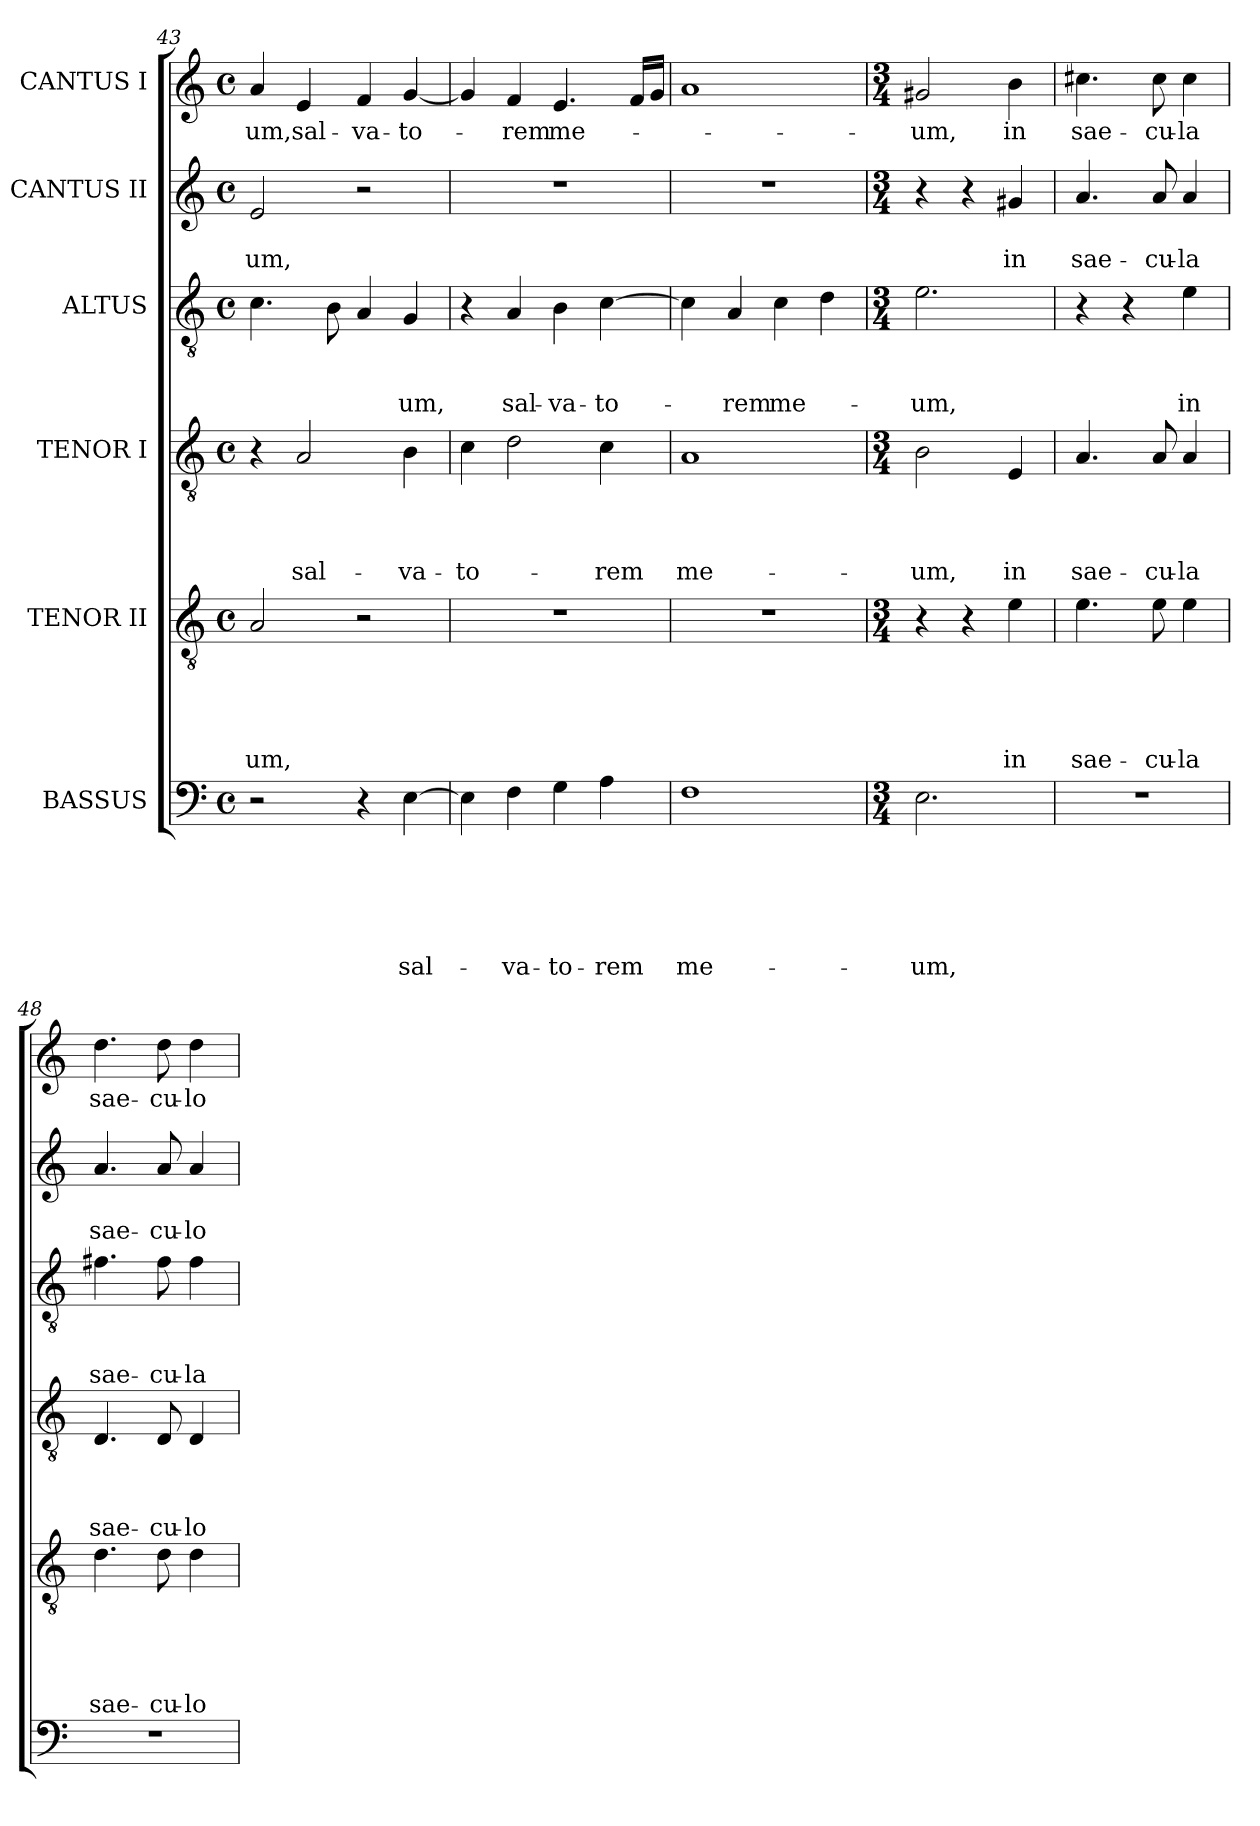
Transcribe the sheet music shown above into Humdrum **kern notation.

**kern	**text	**text	**text	**text	**text	**text	**kern	**text	**text	**text	**text	**text	**kern	**text	**text	**text	**text	**kern	**text	**text	**text	**kern	**text	**text	**kern	**text
*part6	*part6	*part6	*part6	*part6	*part6	*part6	*part5	*part5	*part5	*part5	*part5	*part5	*part4	*part4	*part4	*part4	*part4	*part3	*part3	*part3	*part3	*part2	*part2	*part2	*part1	*part1
*staff6	*staff6	*staff6	*staff6	*staff6	*staff6	*staff6	*staff5	*staff5	*staff5	*staff5	*staff5	*staff5	*staff4	*staff4	*staff4	*staff4	*staff4	*staff3	*staff3	*staff3	*staff3	*staff2	*staff2	*staff2	*staff1	*staff1
*I"BASSUS	*	*	*	*	*	*	*I"TENOR II	*	*	*	*	*	*I"TENOR I	*	*	*	*	*I"ALTUS	*	*	*	*I"CANTUS II	*	*	*I"CANTUS I	*
*clefF4	*	*	*	*	*	*	*clefGv2	*	*	*	*	*	*clefGv2	*	*	*	*	*clefGv2	*	*	*	*clefG2	*	*	*clefG2	*
*k[]	*	*	*	*	*	*	*k[]	*	*	*	*	*	*k[]	*	*	*	*	*k[]	*	*	*	*k[]	*	*	*k[]	*
*C:	*	*	*	*	*	*	*C:	*	*	*	*	*	*C:	*	*	*	*	*C:	*	*	*	*C:	*	*	*C:	*
*M4/4	*	*	*	*	*	*	*M4/4	*	*	*	*	*	*M4/4	*	*	*	*	*M4/4	*	*	*	*M4/4	*	*	*M4/4	*
*met(c)	*	*	*	*	*	*	*met(c)	*	*	*	*	*	*met(c)	*	*	*	*	*met(c)	*	*	*	*met(c)	*	*	*met(c)	*
=43	=43	=43	=43	=43	=43	=43	=43	=43	=43	=43	=43	=43	=43	=43	=43	=43	=43	=43	=43	=43	=43	=43	=43	=43	=43	=43
2r	.	.	.	.	.	.	2A/	.	.	.	.	-um,	4r	.	.	.	.	4.c\	.	.	.	2e/	.	-um,	4a/	-um,
.	.	.	.	.	.	.	.	.	.	.	.	.	2A/	.	.	.	sal-	.	.	.	.	.	.	.	4e/	sal-
.	.	.	.	.	.	.	.	.	.	.	.	.	.	.	.	.	.	8B\	.	.	.	.	.	.	.	.
4r	.	.	.	.	.	.	2r	.	.	.	.	.	.	.	.	.	.	4A/	.	.	.	2r	.	.	4f/	-va-
[4E\	.	.	.	.	.	sal-	.	.	.	.	.	.	4B\	.	.	.	-va-	4G/	.	.	-um,	.	.	.	[4g/	-to-
=44	=44	=44	=44	=44	=44	=44	=44	=44	=44	=44	=44	=44	=44	=44	=44	=44	=44	=44	=44	=44	=44	=44	=44	=44	=44	=44
4E\]	.	.	.	.	.	.	1r	.	.	.	.	.	4c\	.	.	.	-to-	4r	.	.	.	1r	.	.	4g/]	.
4F\	.	.	.	.	.	-va-	.	.	.	.	.	.	2d\	.	.	.	.	4A/	.	.	sal-	.	.	.	4f/	-rem
4G\	.	.	.	.	.	-to-	.	.	.	.	.	.	.	.	.	.	.	4B\	.	.	-va-	.	.	.	4.e/	me-
4A\	.	.	.	.	.	-rem	.	.	.	.	.	.	4c\	.	.	.	-rem	[4c\	.	.	-to-	.	.	.	.	.
.	.	.	.	.	.	.	.	.	.	.	.	.	.	.	.	.	.	.	.	.	.	.	.	.	16f/LL	.
.	.	.	.	.	.	.	.	.	.	.	.	.	.	.	.	.	.	.	.	.	.	.	.	.	16g/JJ	.
=45	=45	=45	=45	=45	=45	=45	=45	=45	=45	=45	=45	=45	=45	=45	=45	=45	=45	=45	=45	=45	=45	=45	=45	=45	=45	=45
1F	.	.	.	.	.	me-	1r	.	.	.	.	.	1A	.	.	.	me-	4c\]	.	.	.	1r	.	.	1a	.
.	.	.	.	.	.	.	.	.	.	.	.	.	.	.	.	.	.	4A/	.	.	-rem	.	.	.	.	.
.	.	.	.	.	.	.	.	.	.	.	.	.	.	.	.	.	.	4c\	.	.	me-	.	.	.	.	.
.	.	.	.	.	.	.	.	.	.	.	.	.	.	.	.	.	.	4d\	.	.	.	.	.	.	.	.
=46	=46	=46	=46	=46	=46	=46	=46	=46	=46	=46	=46	=46	=46	=46	=46	=46	=46	=46	=46	=46	=46	=46	=46	=46	=46	=46
*M3/4	*	*	*	*	*	*	*M3/4	*	*	*	*	*	*M3/4	*	*	*	*	*M3/4	*	*	*	*M3/4	*	*	*M3/4	*
2.E\	.	.	.	.	.	-um,	4r	.	.	.	.	.	2B\	.	.	.	-um,	2.e\	.	.	-um,	4r	.	.	2g#X/	-um,
.	.	.	.	.	.	.	4r	.	.	.	.	.	.	.	.	.	.	.	.	.	.	4r	.	.	.	.
.	.	.	.	.	.	.	4e\	.	.	.	.	in	4E/	.	.	.	in	.	.	.	.	4g#X/	.	in	4b\	in
!!LO:LB:g=z
=47	=47	=47	=47	=47	=47	=47	=47	=47	=47	=47	=47	=47	=47	=47	=47	=47	=47	=47	=47	=47	=47	=47	=47	=47	=47	=47
2.r	.	.	.	.	.	.	4.e\	.	.	.	.	sae-	4.A/	.	.	.	sae-	4r	.	.	.	4.a/	.	sae-	4.cc#X\	sae-
.	.	.	.	.	.	.	.	.	.	.	.	.	.	.	.	.	.	4r	.	.	.	.	.	.	.	.
.	.	.	.	.	.	.	8e\	.	.	.	.	-cu-	8A/	.	.	.	-cu-	.	.	.	.	8a/	.	-cu-	8cc#\	-cu-
.	.	.	.	.	.	.	4e\	.	.	.	.	-la	4A/	.	.	.	-la	4e\	.	.	in	4a/	.	-la	4cc#\	-la
=48	=48	=48	=48	=48	=48	=48	=48	=48	=48	=48	=48	=48	=48	=48	=48	=48	=48	=48	=48	=48	=48	=48	=48	=48	=48	=48
2.r	.	.	.	.	.	.	4.d\	.	.	.	.	sae-	4.D/	.	.	.	sae-	4.f#X\	.	.	sae-	4.a/	.	sae-	4.dd\	sae-
.	.	.	.	.	.	.	8d\	.	.	.	.	-cu-	8D/	.	.	.	-cu-	8f#\	.	.	-cu-	8a/	.	-cu-	8dd\	-cu-
.	.	.	.	.	.	.	4d\	.	.	.	.	-lo-	4D/	.	.	.	-lo-	4f#\	.	.	-la	4a/	.	-lo-	4dd\	-lo-
=	=	=	=	=	=	=	=	=	=	=	=	=	=	=	=	=	=	=	=	=	=	=	=	=	=	=
*-	*-	*-	*-	*-	*-	*-	*-	*-	*-	*-	*-	*-	*-	*-	*-	*-	*-	*-	*-	*-	*-	*-	*-	*-	*-	*-
